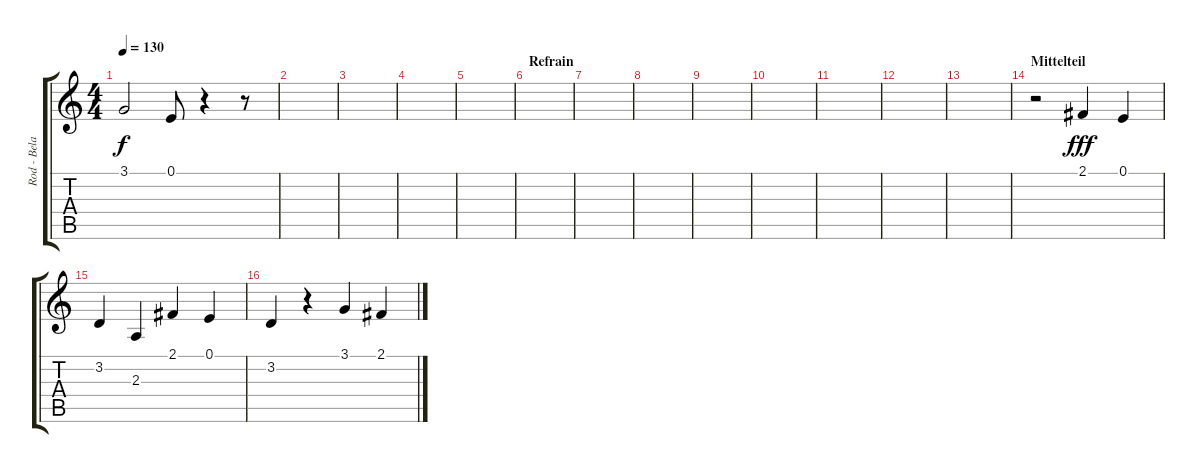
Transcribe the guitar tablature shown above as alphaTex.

\track ("Rod - Bela - Gesang" "Rod - Bela") {instrument trumpet}
\staff {score tabs}
\tuning (E4 B3 G3 D3 A2 E2) {hide}
\ts (4 4)
\tempo 130
\clef g2
\ks c
3.1.2{dy f} 0.1.8 r.4 r.8 |
|
|
|
|
\section ("" "Refrain")
|
|
|
|
|
|
|
|
\section ("" "Mittelteil")
r.2 2.1.4{dy fff} 0.1.4 |
3.2.4 2.3.4 2.1.4 0.1.4 |
3.2.4 r.4 3.1.4 2.1.4
